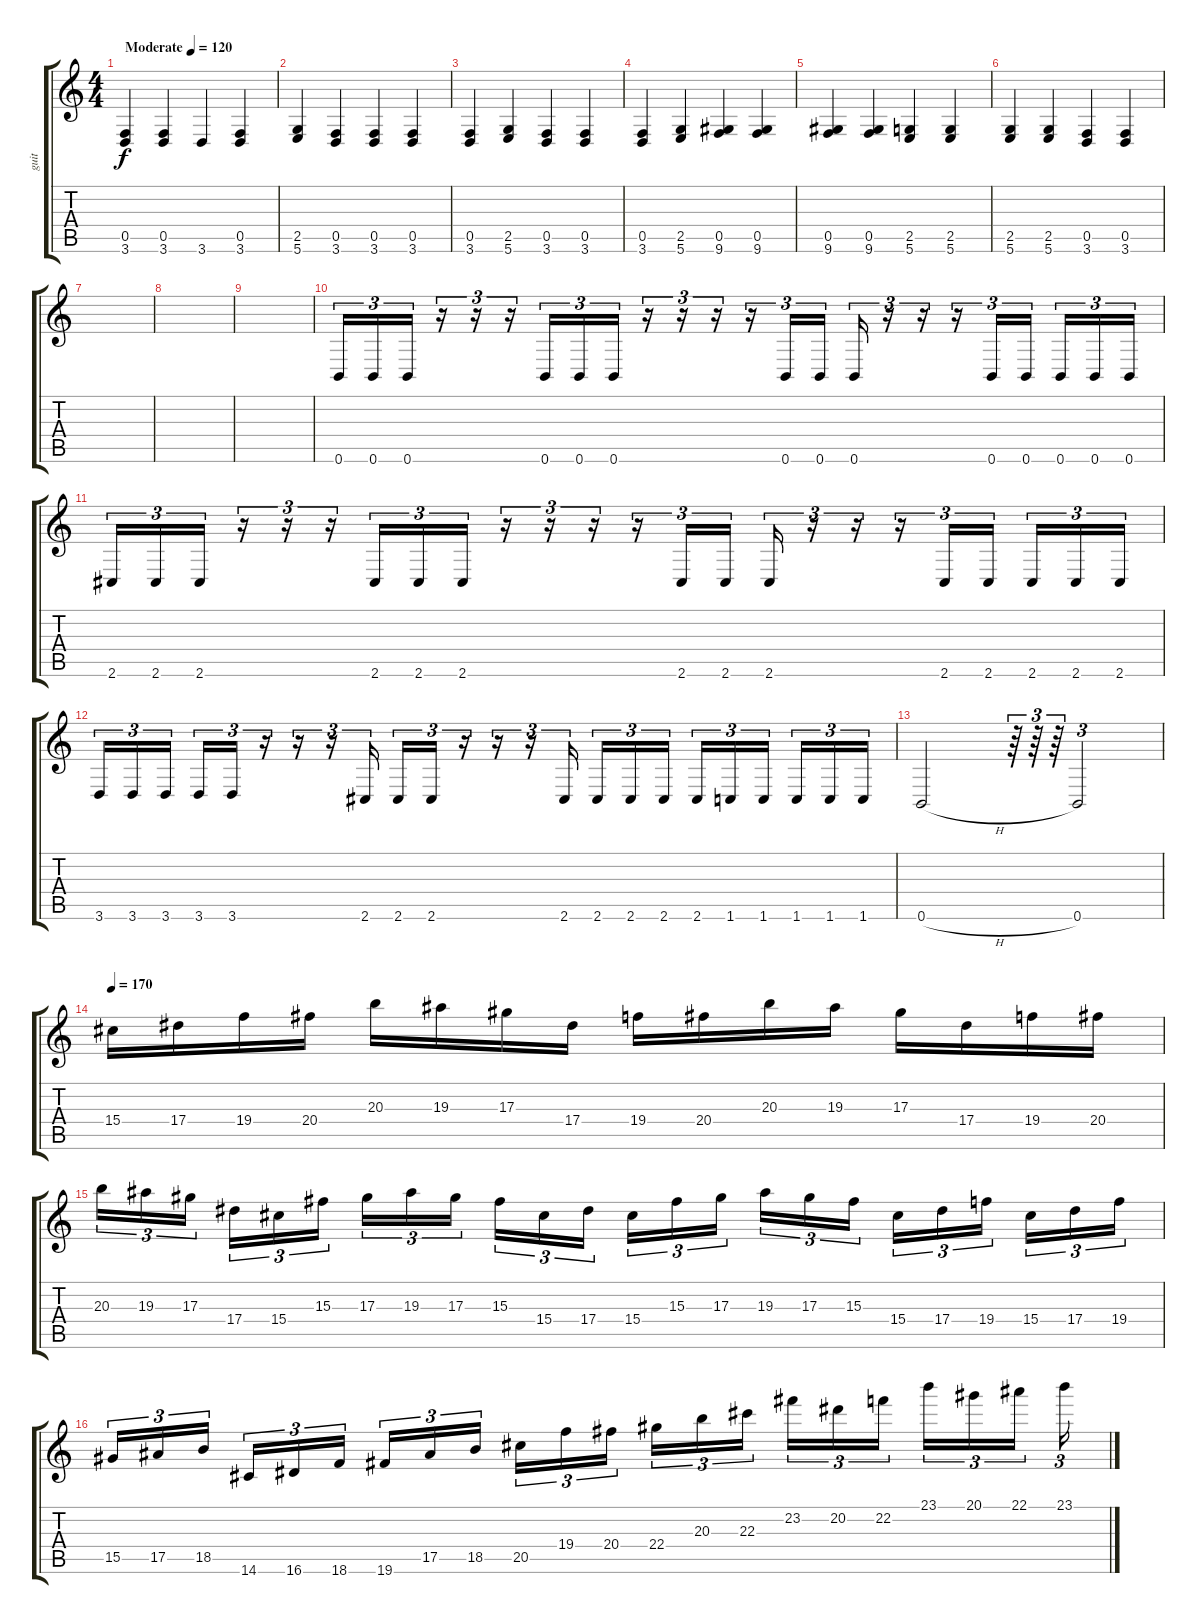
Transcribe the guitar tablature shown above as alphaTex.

\track ("guit" "guit") {instrument acousticguitarsteel}
\staff {score tabs}
\tuning (C4 G3 Eb3 Bb2 F2 B1) {hide}
\ts (4 4)
\tempo (120 "Moderate")
\clef g2
\ks c
(0.5 3.6).4{dy f instrument acousticguitarsteel} (0.5 3.6).4 3.6.4 (0.5 3.6).4 |
(2.5 5.6).4 (0.5 3.6).4 (0.5 3.6).4 (0.5 3.6).4 |
(0.5 3.6).4 (2.5 5.6).4 (0.5 3.6).4 (0.5 3.6).4 |
(0.5 3.6).4 (2.5 5.6).4 (0.5 9.6).4 (0.5 9.6).4 |
(0.5 9.6).4 (0.5 9.6).4 (2.5 5.6).4 (2.5 5.6).4 |
(2.5 5.6).4 (2.5 5.6).4 (0.5 3.6).4 (0.5 3.6).4 |
|
|
|
0.6.16{tu (3 2)} 0.6.16{tu (3 2)} 0.6.16{tu (3 2)} r.16{tu (3 2)} r.16{tu (3 2)} r.16{tu (3 2)} 0.6.16{tu (3 2)} 0.6.16{tu (3 2)} 0.6.16{tu (3 2)} r.16{tu (3 2)} r.16{tu (3 2)} r.16{tu (3 2)} r.16{tu (3 2)} 0.6.16{tu (3 2)} 0.6.16{tu (3 2) beam splitsecondary} 0.6.16{tu (3 2)} r.16{tu (3 2)} r.16{tu (3 2)} r.16{tu (3 2)} 0.6.16{tu (3 2)} 0.6.16{tu (3 2) beam splitsecondary} 0.6.16{tu (3 2)} 0.6.16{tu (3 2)} 0.6.16{tu (3 2)} |
2.6.16{tu (3 2)} 2.6.16{tu (3 2)} 2.6.16{tu (3 2)} r.16{tu (3 2)} r.16{tu (3 2)} r.16{tu (3 2)} 2.6.16{tu (3 2)} 2.6.16{tu (3 2)} 2.6.16{tu (3 2)} r.16{tu (3 2)} r.16{tu (3 2)} r.16{tu (3 2)} r.16{tu (3 2)} 2.6.16{tu (3 2)} 2.6.16{tu (3 2) beam splitsecondary} 2.6.16{tu (3 2)} r.16{tu (3 2)} r.16{tu (3 2)} r.16{tu (3 2)} 2.6.16{tu (3 2)} 2.6.16{tu (3 2) beam splitsecondary} 2.6.16{tu (3 2)} 2.6.16{tu (3 2)} 2.6.16{tu (3 2)} |
3.6.16{tu (3 2)} 3.6.16{tu (3 2)} 3.6.16{tu (3 2) beam splitsecondary} 3.6.16{tu (3 2)} 3.6.16{tu (3 2)} r.16{tu (3 2)} r.16{tu (3 2)} r.16{tu (3 2)} 2.6.16{tu (3 2) beam splitsecondary} 2.6.16{tu (3 2)} 2.6.16{tu (3 2)} r.16{tu (3 2)} r.16{tu (3 2)} r.16{tu (3 2)} 2.6.16{tu (3 2) beam splitsecondary} 2.6.16{tu (3 2)} 2.6.16{tu (3 2)} 2.6.16{tu (3 2)} 2.6.16{tu (3 2)} 1.6.16{tu (3 2)} 1.6.16{tu (3 2) beam splitsecondary} 1.6.16{tu (3 2)} 1.6.16{tu (3 2)} 1.6.16{tu (3 2)} |
0.6{h}.2 r.64{tu (3 2)} r.64{tu (3 2)} r.64{tu (3 2)} 0.6.2{tu (3 2)} |
\tempo 170
15.4.16{instrument distortionguitar} 17.4.16 19.4.16 20.4.16 20.3.16 19.3.16 17.3.16 17.4.16 19.4.16 20.4.16 20.3.16 19.3.16 17.3.16 17.4.16 19.4.16 20.4.16 |
20.3.16{tu (3 2)} 19.3.16{tu (3 2)} 17.3.16{tu (3 2) beam splitsecondary} 17.4.16{tu (3 2)} 15.4.16{tu (3 2)} 15.3.16{tu (3 2)} 17.3.16{tu (3 2)} 19.3.16{tu (3 2)} 17.3.16{tu (3 2) beam splitsecondary} 15.3.16{tu (3 2)} 15.4.16{tu (3 2)} 17.4.16{tu (3 2)} 15.4.16{tu (3 2)} 15.3.16{tu (3 2)} 17.3.16{tu (3 2) beam splitsecondary} 19.3.16{tu (3 2)} 17.3.16{tu (3 2)} 15.3.16{tu (3 2)} 15.4.16{tu (3 2)} 17.4.16{tu (3 2)} 19.4.16{tu (3 2) beam splitsecondary} 15.4.16{tu (3 2)} 17.4.16{tu (3 2)} 19.4.16{tu (3 2)} |
15.5.16{tu (3 2)} 17.5.16{tu (3 2)} 18.5.16{tu (3 2) beam splitsecondary} 14.6.16{tu (3 2)} 16.6.16{tu (3 2)} 18.6.16{tu (3 2)} 19.6.16{tu (3 2)} 17.5.16{tu (3 2)} 18.5.16{tu (3 2) beam splitsecondary} 20.5.16{tu (3 2)} 19.4.16{tu (3 2)} 20.4.16{tu (3 2)} 22.4.16{tu (3 2)} 20.3.16{tu (3 2)} 22.3.16{tu (3 2) beam splitsecondary} 23.2.16{tu (3 2)} 20.2.16{tu (3 2)} 22.2.16{tu (3 2)} 23.1.16{tu (3 2)} 20.1.16{tu (3 2)} 22.1.16{tu (3 2) beam splitsecondary} 23.1.16{tu (3 2)}
